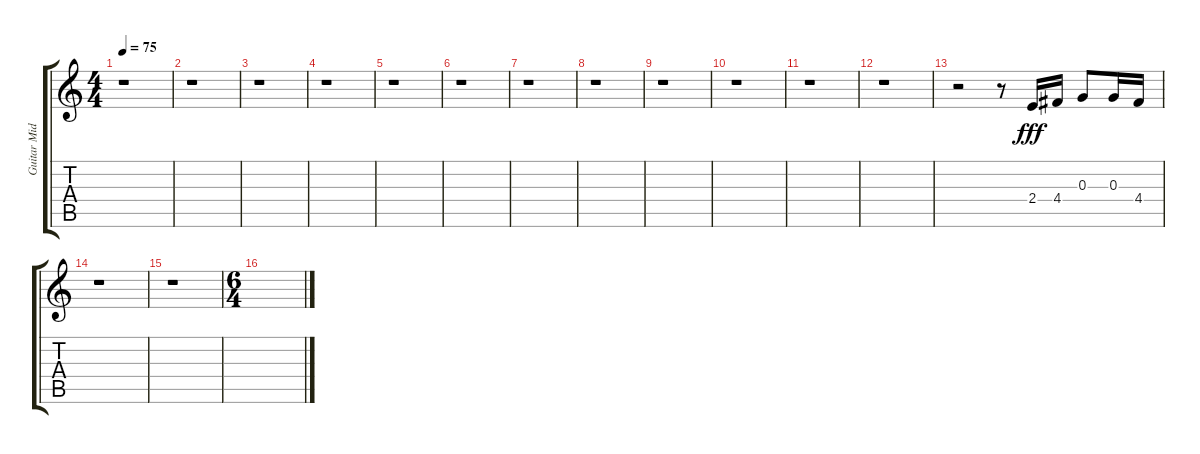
\track ("Guitar Mid" "Guitar Mid") {instrument distortionguitar}
\staff {score tabs}
\tuning (E4 B3 G3 D3 A2 E2) {hide}
\ts (4 4)
\tempo 75
\clef g2
\ks c
r.1{dy fff} |
r.1 |
r.1 |
r.1 |
r.1 |
r.1 |
r.1 |
r.1 |
r.1 |
r.1 |
r.1 |
r.1 |
r.2 r.8 2.4.16 4.4.16 0.3.8 0.3.16 4.4.16 |
r.1 |
r.1 |
\ts (6 4)
